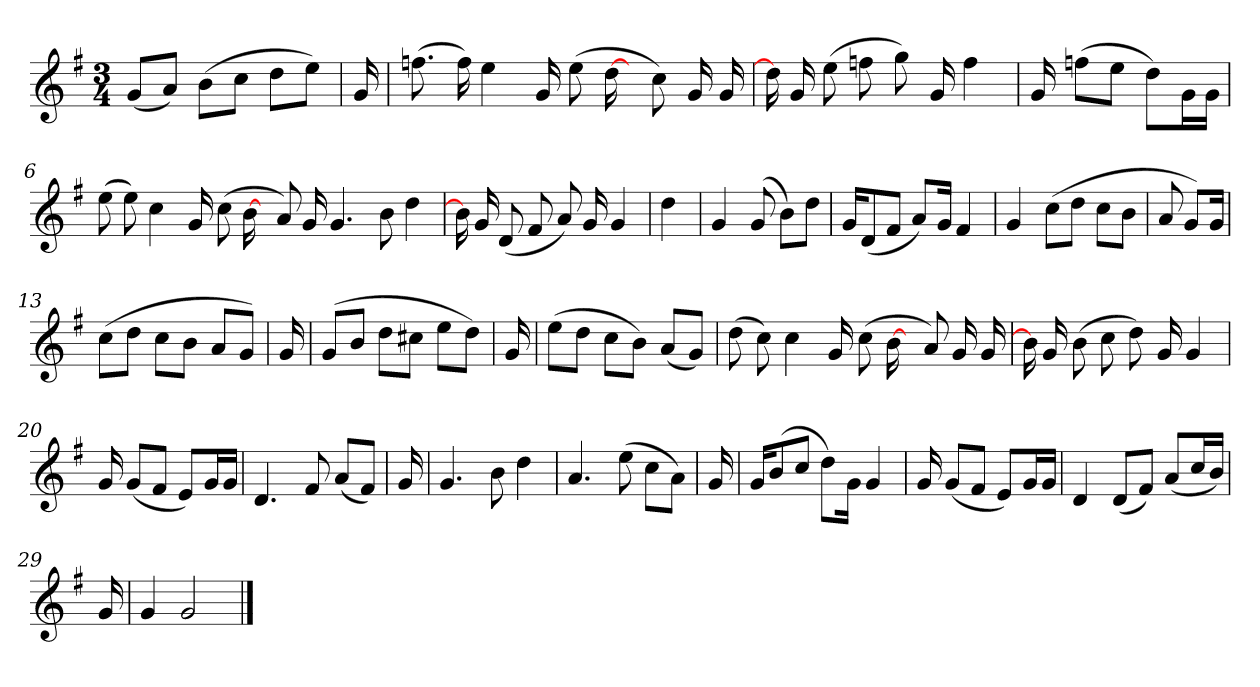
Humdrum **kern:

**kern
*part1
*staff1
*clefG2
*k[f#]
*G:
*M3/4
=
(8g/L
8a/J)
(8b\L
8cc\J
8dd\L
8ee\J)
=2y
16g
=3
(8.ffn
16ff)
4ee
16g
(8ee
[16dd
16ryy
8cc)
16g
16g
=4
16dd]
16g
(8ee
8ffn
8gg)
16g
4ff
=5y
16g
(8ffn\L
8ee\J
8dd\L)
16g\L
16g\JJ
=6
(8ee
8ee)
4cc
16g
(8cc
[16b
16ryy
8a)
16g
4.g
8b
4dd
=7
16b]
16g
(8d
8f#
8a)
16g
4g
=8y
4dd
=9
4g
(8g
8b\L)
8dd\J
=10
16g/KL
(8d/
8f#/J
8a/L)
16g/Jk
4f#
=11y
4g
(8cc\L
8dd\J
8cc\L
8b\J
=12y
8a
8g/L)
16g/Jk
=13
(8cc\L
8dd\J
8cc\L
8b\J
8a/L
8g/J)
=14y
16g
=15
(8g/L
8b/J
8dd\L
8cc#X\J
8ee\L
8dd\J)
=16y
16g
=17
(8ee\L
8dd\J
8cc\L
8b\J)
(8a/L
8g/J)
=18y
(8dd
8cc)
4cc
16g
(8cc
[16b
16ryy
8a)
16g
16g
=19
16b]
16g
(8b
8cc
8dd)
16g
4g
=20y
16g
(8g/L
8f#/J
8e/L)
16g/L
16g/JJ
=21
4.d
8f#
(8a/L
8f#/J)
=22y
16g
=23
4.g
8b
4dd
=24y
4.a
(8ee
8cc\L
8a\J)
=25y
16g
=26
16g/KL
(8b/
8cc/J
8dd\L)
16g\Jk
4g
=27y
16g
(8g/L
8f#/J
8e/L)
16g/L
16g/JJ
=28
4d
(8d/L
8f#/J)
(8a/L
16cc/L
16b/JJ)
=29y
16g
=30
4g
2g
==
*-
